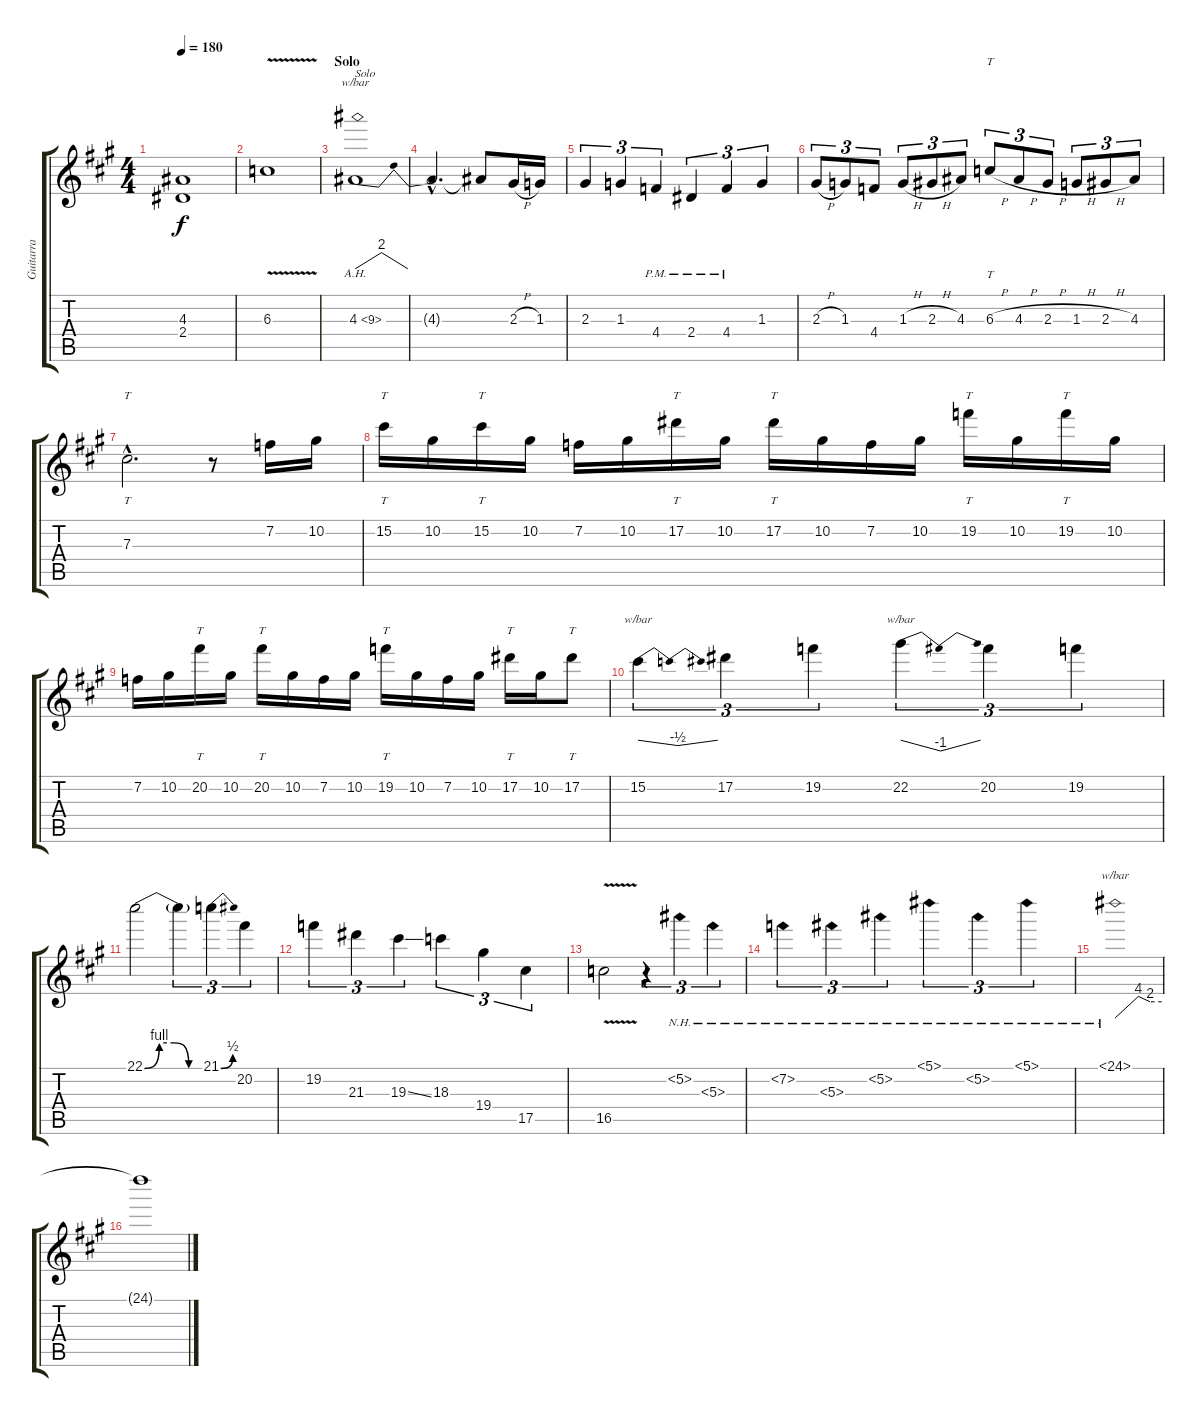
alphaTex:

\track ("Guitarra" "Guitarra") {instrument distortionguitar}
\staff {score tabs}
\tuning (Eb4 Bb3 Gb3 Db3 Ab2 Eb2) {hide}
\ts (4 4)
\tempo 180
\clef g2
\ks a
(4.3 2.4).1{dy f} |
6.3{v}.1 |
\section ("" "Solo")
4.3{ah 5}.1{tbe (dip default 0 0 5 8 30 8 60 0) txt "Solo"} |
4.3{hac t}.2{d} 4.3{t}.8 2.3{h}.16 1.3.16 |
2.3.4{tu (3 2)} 1.3.4{tu (3 2)} 4.4{pm}.4{tu (3 2)} 2.4{pm}.4{tu (3 2)} 4.4{pm}.4{tu (3 2)} 1.3.4{tu (3 2)} |
2.3{h}.8{tu (3 2)} 1.3.8{tu (3 2)} 4.4.8{tu (3 2)} 1.3{h}.8{tu (3 2)} 2.3{h}.8{tu (3 2)} 4.3.8{tu (3 2)} 6.3{h}.8{tt tu (3 2)} 4.3{h}.8{tu (3 2)} 2.3{h}.8{tu (3 2)} 1.3{h}.8{tu (3 2)} 2.3{h}.8{tu (3 2)} 4.3.8{tu (3 2)} |
7.3{hac}.2{tt d} r.8 7.2.16 10.2.16 |
15.2.16{tt} 10.2.16 15.2.16{tt} 10.2.16 7.2.16 10.2.16 17.2.16{tt} 10.2.16 17.2.16{tt} 10.2.16 7.2.16 10.2.16 19.2.16{tt} 10.2.16 19.2.16{tt} 10.2.16 |
7.2.16 10.2.16 20.2.16{tt} 10.2.16 20.2.16{tt} 10.2.16 7.2.16 10.2.16 19.2.16{tt} 10.2.16 7.2.16 10.2.16 17.2.16{tt} 10.2.16 17.2.8{tt} |
15.2.4{tu (3 2) tbe (dip default 0 0 30 -2 60 0)} 17.2.4{tu (3 2)} 19.2.4{tu (3 2)} 22.2.4{tu (3 2) tbe (dip default 0 0 30 -4 60 0)} 20.2.4{tu (3 2)} 19.2.4{tu (3 2)} |
22.1{be (custom 0 0 15 4 30 4 45 0 60 0)}.2 22.1{t}.4{tu (3 2)} 21.1{be (bend 0 0 60 2)}.4{tu (3 2)} 20.2.4{tu (3 2)} |
19.2.4{tu (3 2)} 21.3.4{tu (3 2)} 19.3{ss}.4{tu (3 2)} 18.3.4{tu (3 2)} 19.4.4{tu (3 2)} 17.5.4{tu (3 2)} |
16.5{v}.2 r.4{tu (3 2)} 5.2{nh}.4{tu (3 2)} 5.3{nh}.4{tu (3 2)} |
7.2{nh}.4{tu (3 2)} 5.3{nh}.4{tu (3 2)} 5.2{nh}.4{tu (3 2)} 5.1{nh}.4{tu (3 2)} 5.2{nh}.4{tu (3 2)} 5.1{nh}.4{tu (3 2)} |
24.1{nh}.1{tbe (custom default 0 0 30 16 45 8 60 8)} |
24.1{t}.1
